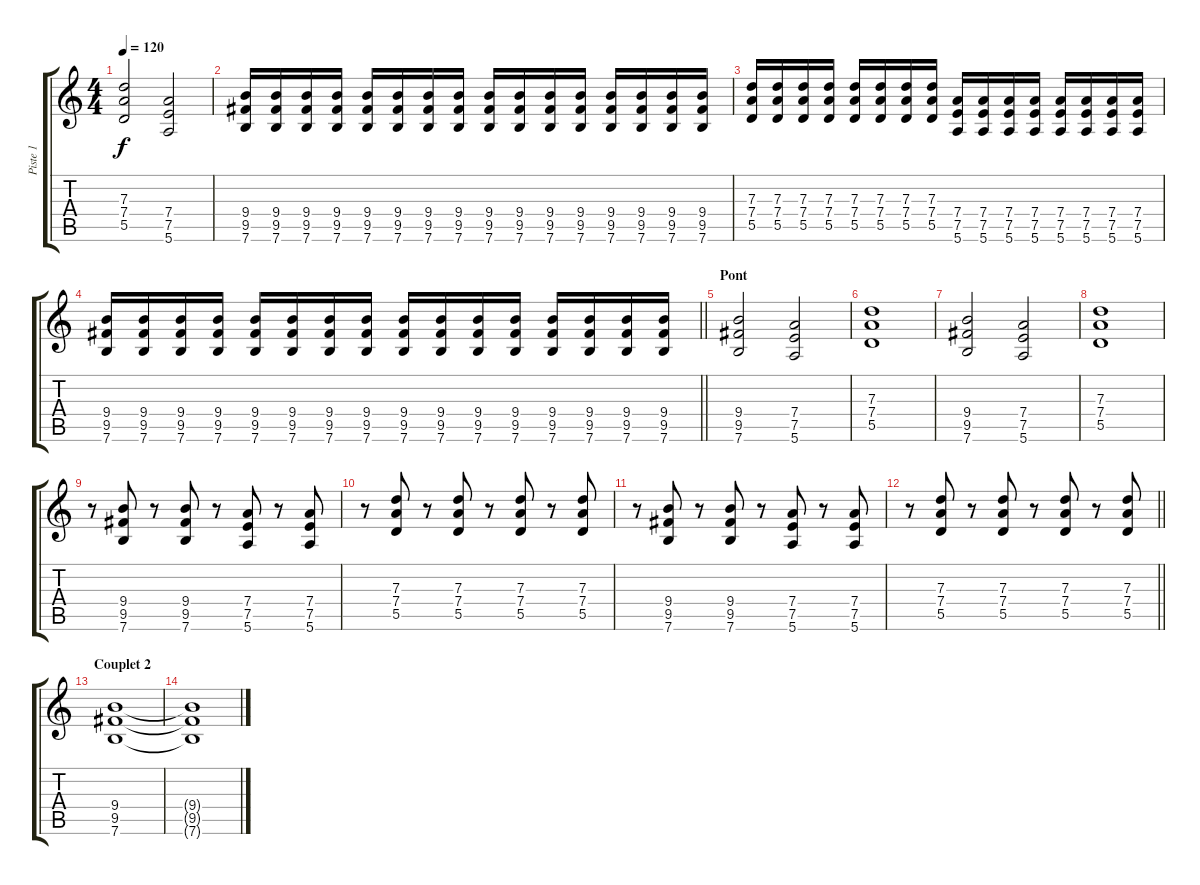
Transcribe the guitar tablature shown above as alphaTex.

\track ("Piste 1" "Piste 1") {instrument electricguitarclean}
\staff {score tabs}
\tuning (E4 B3 G3 D3 A2 E2) {hide}
\ts (4 4)
\tempo 120
\clef g2
\ks c
(7.3 7.4 5.5).2{dy f} (7.4 7.5 5.6).2 |
(9.4 9.5 7.6).16 (9.4 9.5 7.6).16 (9.4 9.5 7.6).16 (9.4 9.5 7.6).16 (9.4 9.5 7.6).16 (9.4 9.5 7.6).16 (9.4 9.5 7.6).16 (9.4 9.5 7.6).16 (9.4 9.5 7.6).16 (9.4 9.5 7.6).16 (9.4 9.5 7.6).16 (9.4 9.5 7.6).16 (9.4 9.5 7.6).16 (9.4 9.5 7.6).16 (9.4 9.5 7.6).16 (9.4 9.5 7.6).16 |
(7.3 7.4 5.5).16 (7.3 7.4 5.5).16 (7.3 7.4 5.5).16 (7.3 7.4 5.5).16 (7.3 7.4 5.5).16 (7.3 7.4 5.5).16 (7.3 7.4 5.5).16 (7.3 7.4 5.5).16 (7.4 7.5 5.6).16 (7.4 7.5 5.6).16 (7.4 7.5 5.6).16 (7.4 7.5 5.6).16 (7.4 7.5 5.6).16 (7.4 7.5 5.6).16 (7.4 7.5 5.6).16 (7.4 7.5 5.6).16 |
\barLineRight lightlight
(9.4 9.5 7.6).16 (9.4 9.5 7.6).16 (9.4 9.5 7.6).16 (9.4 9.5 7.6).16 (9.4 9.5 7.6).16 (9.4 9.5 7.6).16 (9.4 9.5 7.6).16 (9.4 9.5 7.6).16 (9.4 9.5 7.6).16 (9.4 9.5 7.6).16 (9.4 9.5 7.6).16 (9.4 9.5 7.6).16 (9.4 9.5 7.6).16 (9.4 9.5 7.6).16 (9.4 9.5 7.6).16 (9.4 9.5 7.6).16 |
\section ("" "Pont")
(9.4 9.5 7.6).2 (7.4 7.5 5.6).2 |
(7.3 7.4 5.5).1 |
(9.4 9.5 7.6).2 (7.4 7.5 5.6).2 |
(7.3 7.4 5.5).1 |
r.8 (9.4 9.5 7.6).8 r.8 (9.4 9.5 7.6).8 r.8 (7.4 7.5 5.6).8 r.8 (7.4 7.5 5.6).8 |
r.8 (7.3 7.4 5.5).8 r.8 (7.3 7.4 5.5).8 r.8 (7.3 7.4 5.5).8 r.8 (7.3 7.4 5.5).8 |
r.8 (9.4 9.5 7.6).8 r.8 (9.4 9.5 7.6).8 r.8 (7.4 7.5 5.6).8 r.8 (7.4 7.5 5.6).8 |
\barLineRight lightlight
r.8 (7.3 7.4 5.5).8 r.8 (7.3 7.4 5.5).8 r.8 (7.3 7.4 5.5).8 r.8 (7.3 7.4 5.5).8 |
\section ("" "Couplet 2")
(9.4 9.5 7.6).1 |
(9.4{t} 9.5{t} 7.6{t}).1
